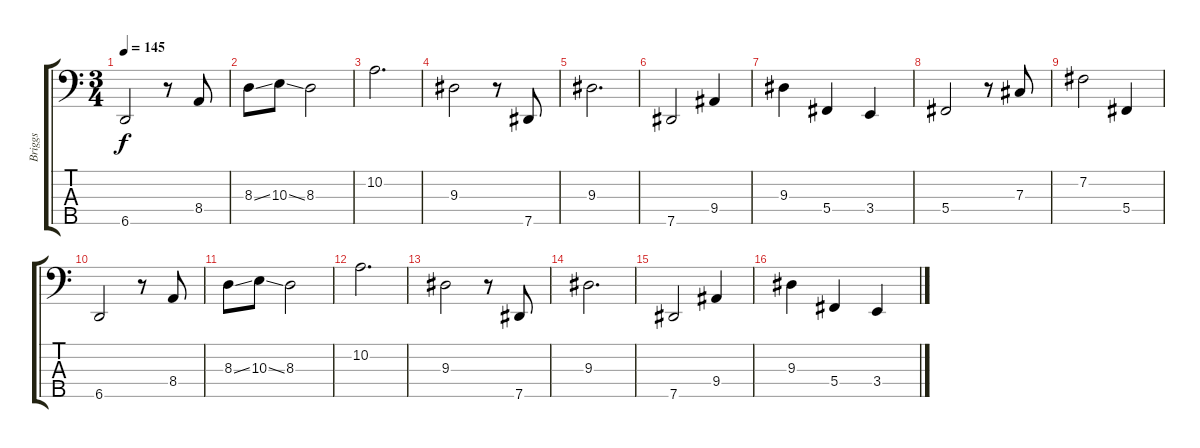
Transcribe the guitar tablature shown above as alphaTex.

\track ("Briggs" "Briggs") {instrument electricbassfinger}
\staff {score tabs}
\tuning (E2 B1 Gb1 Db1 Ab0) {hide}
\ts (3 4)
\tempo 145
\clef f4
\ks c
6.5.2{dy f} r.8 8.4.8 |
8.3{ss}.8 10.3{ss}.8 8.3.2 |
10.2.2{d} |
9.3.2 r.8 7.5.8 |
9.3.2{d} |
7.5.2 9.4.4 |
9.3.4 5.4.4 3.4.4 |
5.4.2 r.8 7.3.8 |
7.2.2 5.4.4 |
6.5.2 r.8 8.4.8 |
8.3{ss}.8 10.3{ss}.8 8.3.2 |
10.2.2{d} |
9.3.2 r.8 7.5.8 |
9.3.2{d} |
7.5.2 9.4.4 |
9.3.4 5.4.4 3.4.4
